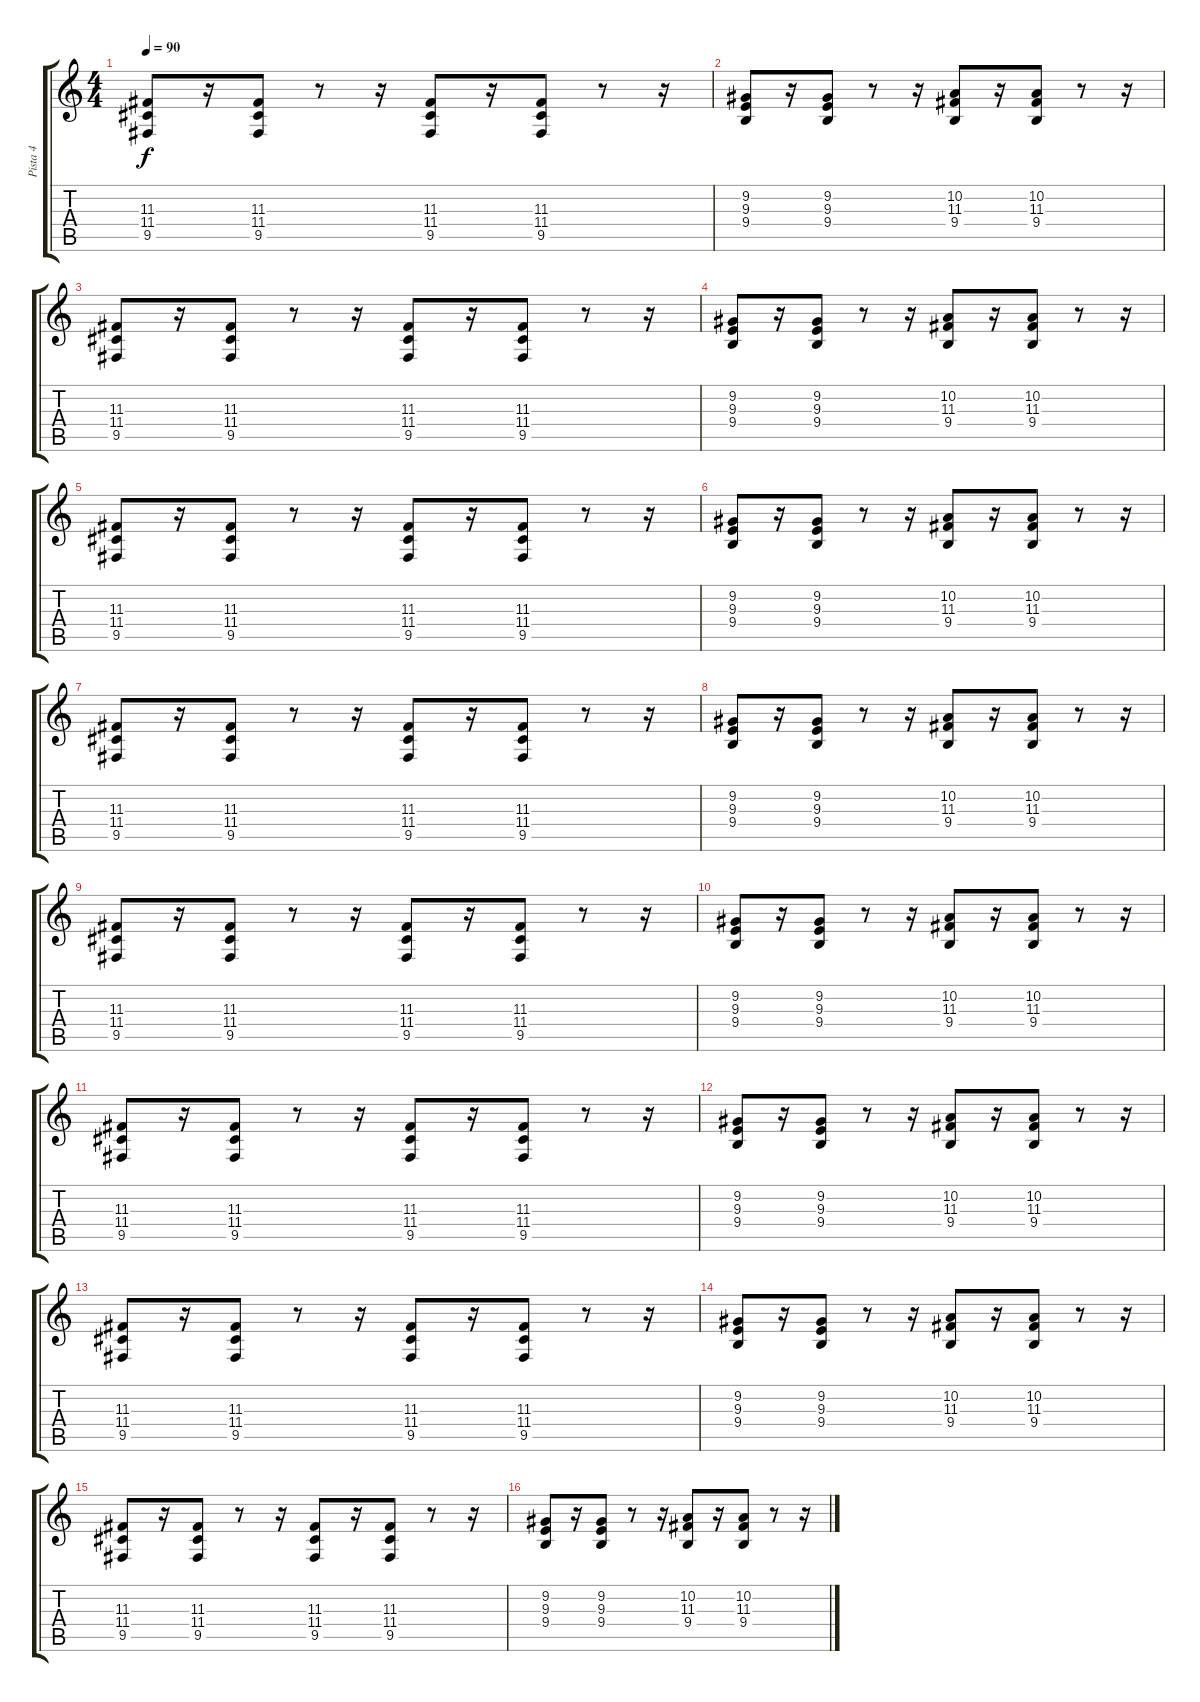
\track ("Pista 4" "Pista 4") {instrument stringensemble1}
\staff {score tabs}
\tuning (E4 B3 G3 D3 A2 E2) {hide}
\ts (4 4)
\tempo 90
\clef g2
\ks c
(11.3 11.4 9.5).8{dy f} r.16 (11.3 11.4 9.5).8 r.8 r.16 (11.3 11.4 9.5).8 r.16 (11.3 11.4 9.5).8 r.8 r.16 |
(9.2 9.3 9.4).8 r.16 (9.2 9.3 9.4).8 r.8 r.16 (10.2 11.3 9.4).8 r.16 (10.2 11.3 9.4).8 r.8 r.16 |
(11.3 11.4 9.5).8 r.16 (11.3 11.4 9.5).8 r.8 r.16 (11.3 11.4 9.5).8 r.16 (11.3 11.4 9.5).8 r.8 r.16 |
(9.2 9.3 9.4).8 r.16 (9.2 9.3 9.4).8 r.8 r.16 (10.2 11.3 9.4).8 r.16 (10.2 11.3 9.4).8 r.8 r.16 |
(11.3 11.4 9.5).8 r.16 (11.3 11.4 9.5).8 r.8 r.16 (11.3 11.4 9.5).8 r.16 (11.3 11.4 9.5).8 r.8 r.16 |
(9.2 9.3 9.4).8 r.16 (9.2 9.3 9.4).8 r.8 r.16 (10.2 11.3 9.4).8 r.16 (10.2 11.3 9.4).8 r.8 r.16 |
(11.3 11.4 9.5).8 r.16 (11.3 11.4 9.5).8 r.8 r.16 (11.3 11.4 9.5).8 r.16 (11.3 11.4 9.5).8 r.8 r.16 |
(9.2 9.3 9.4).8 r.16 (9.2 9.3 9.4).8 r.8 r.16 (10.2 11.3 9.4).8 r.16 (10.2 11.3 9.4).8 r.8 r.16 |
(11.3 11.4 9.5).8 r.16 (11.3 11.4 9.5).8 r.8 r.16 (11.3 11.4 9.5).8 r.16 (11.3 11.4 9.5).8 r.8 r.16 |
(9.2 9.3 9.4).8 r.16 (9.2 9.3 9.4).8 r.8 r.16 (10.2 11.3 9.4).8 r.16 (10.2 11.3 9.4).8 r.8 r.16 |
(11.3 11.4 9.5).8 r.16 (11.3 11.4 9.5).8 r.8 r.16 (11.3 11.4 9.5).8 r.16 (11.3 11.4 9.5).8 r.8 r.16 |
(9.2 9.3 9.4).8 r.16 (9.2 9.3 9.4).8 r.8 r.16 (10.2 11.3 9.4).8 r.16 (10.2 11.3 9.4).8 r.8 r.16 |
(11.3 11.4 9.5).8 r.16 (11.3 11.4 9.5).8 r.8 r.16 (11.3 11.4 9.5).8 r.16 (11.3 11.4 9.5).8 r.8 r.16 |
(9.2 9.3 9.4).8 r.16 (9.2 9.3 9.4).8 r.8 r.16 (10.2 11.3 9.4).8 r.16 (10.2 11.3 9.4).8 r.8 r.16 |
(11.3 11.4 9.5).8 r.16 (11.3 11.4 9.5).8 r.8 r.16 (11.3 11.4 9.5).8 r.16 (11.3 11.4 9.5).8 r.8 r.16 |
(9.2 9.3 9.4).8 r.16 (9.2 9.3 9.4).8 r.8 r.16 (10.2 11.3 9.4).8 r.16 (10.2 11.3 9.4).8 r.8 r.16
